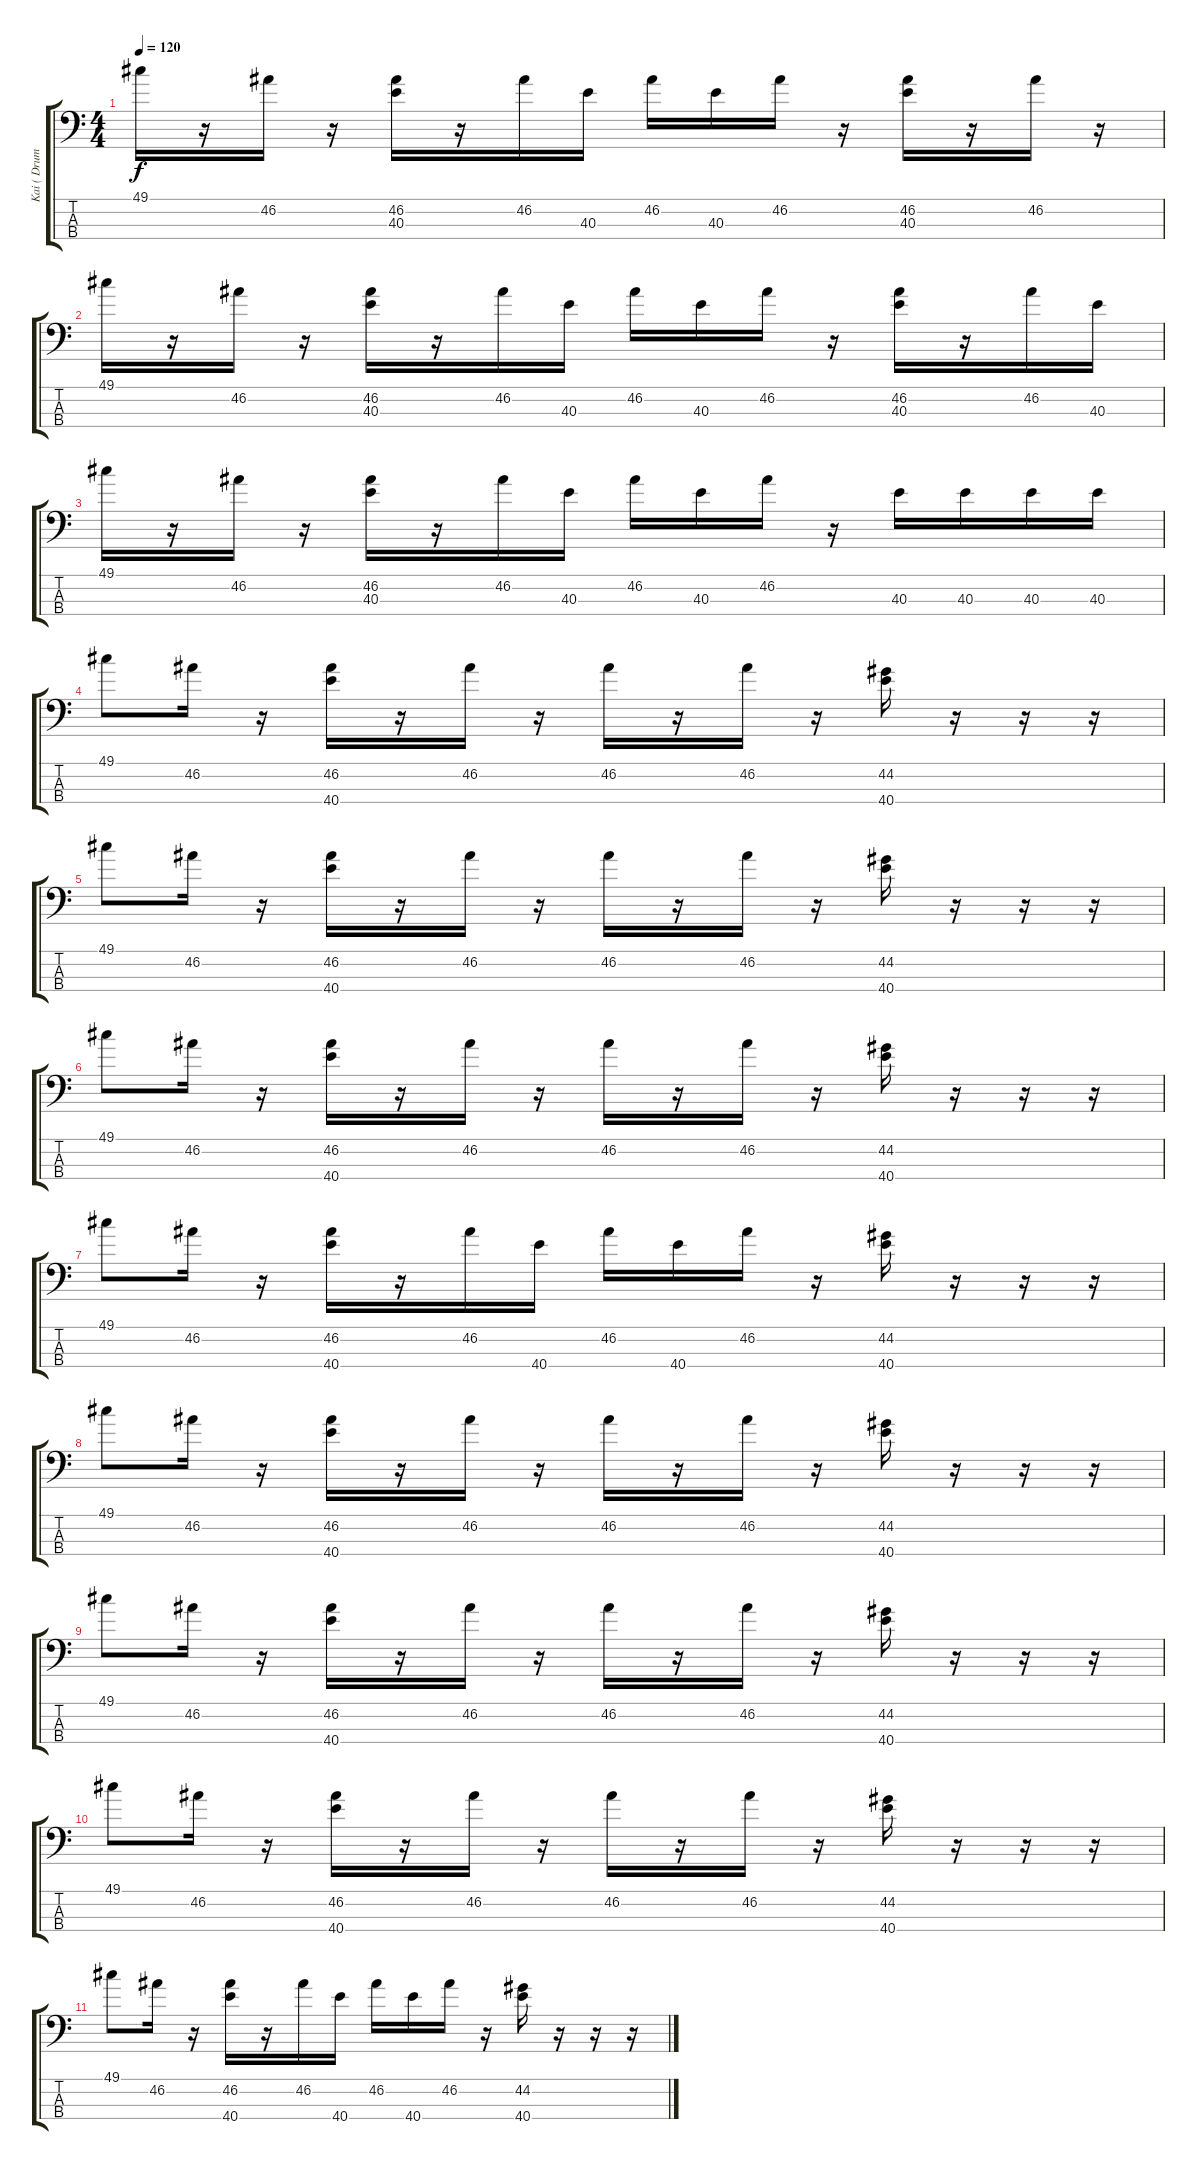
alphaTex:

\track ("Kai ( Drums )" "Kai ( Drum") {instrument acousticgrandpiano}
\staff {score tabs}
\tuning (C-1 C-1 C-1 C-1) {hide}
\ts (4 4)
\tempo 120
\clef f4
\ks c
49.1.16{dy f} r.16 46.2.16 r.16 (46.2 40.3).16 r.16 46.2.16 40.3.16 46.2.16 40.3.16 46.2.16 r.16 (46.2 40.3).16 r.16 46.2.16 r.16 |
49.1.16 r.16 46.2.16 r.16 (46.2 40.3).16 r.16 46.2.16 40.3.16 46.2.16 40.3.16 46.2.16 r.16 (46.2 40.3).16 r.16 46.2.16 40.3.16 |
49.1.16 r.16 46.2.16 r.16 (46.2 40.3).16 r.16 46.2.16 40.3.16 46.2.16 40.3.16 46.2.16 r.16 40.3.16 40.3.16 40.3.16 40.3.16 |
49.1.8 46.2.16 r.16 (46.2 40.4).16 r.16 46.2.16 r.16 46.2.16 r.16 46.2.16 r.16 (44.2 40.4).16 r.16 r.16 r.16 |
49.1.8 46.2.16 r.16 (46.2 40.4).16 r.16 46.2.16 r.16 46.2.16 r.16 46.2.16 r.16 (44.2 40.4).16 r.16 r.16 r.16 |
49.1.8 46.2.16 r.16 (46.2 40.4).16 r.16 46.2.16 r.16 46.2.16 r.16 46.2.16 r.16 (44.2 40.4).16 r.16 r.16 r.16 |
49.1.8 46.2.16 r.16 (46.2 40.4).16 r.16 46.2.16 40.4.16 46.2.16 40.4.16 46.2.16 r.16 (44.2 40.4).16 r.16 r.16 r.16 |
49.1.8 46.2.16 r.16 (46.2 40.4).16 r.16 46.2.16 r.16 46.2.16 r.16 46.2.16 r.16 (44.2 40.4).16 r.16 r.16 r.16 |
49.1.8 46.2.16 r.16 (46.2 40.4).16 r.16 46.2.16 r.16 46.2.16 r.16 46.2.16 r.16 (44.2 40.4).16 r.16 r.16 r.16 |
49.1.8 46.2.16 r.16 (46.2 40.4).16 r.16 46.2.16 r.16 46.2.16 r.16 46.2.16 r.16 (44.2 40.4).16 r.16 r.16 r.16 |
49.1.8 46.2.16 r.16 (46.2 40.4).16 r.16 46.2.16 40.4.16 46.2.16 40.4.16 46.2.16 r.16 (44.2 40.4).16 r.16 r.16 r.16
